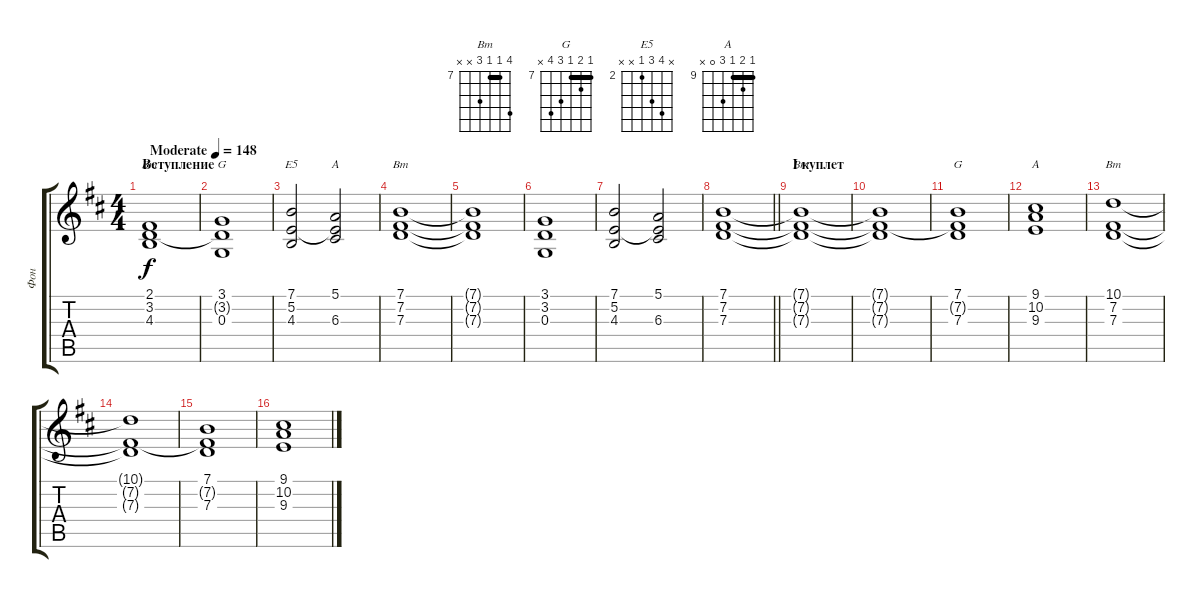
\track ("Фон" "Фон") {instrument pad2warm}
\staff {score tabs}
\tuning (E4 B3 G3 D3 A2 E2) {hide}
\chord ("Bm" 2 3 4 0 2 x)
\chord ("G" 3 3 0 0 2 3) {barre 3}
\chord ("E5" x 5 4 2 x x) {firstfret 2}
\chord ("A" 5 5 6 7 0 x) {firstfret 5 barre 5}
\chord ("Bm" 7 7 7 9 9 7) {firstfret 7 barre 7}
\chord ("Bm" 10 7 7 9 9 7) {firstfret 7 barre 7}
\chord ("G" 7 8 7 9 10 x) {firstfret 7 barre 7}
\chord ("A" 9 10 9 11 0 x) {firstfret 9 barre 9}
\chord ("Bm" 10 7 7 9 x x) {firstfret 7 barre 7}
\ts (4 4)
\section ("" "Вступление")
\tempo (148 "Moderate")
\clef g2
\ks bminor
(2.1 3.2 4.3).1{ch "Bm" dy f instrument pad2warm} |
(3.1 3.2{t} 0.3).1{ch "G"} |
(7.1 5.2 4.3).2{ch "E5"} (5.1 5.2{t} 6.3).2{ch "A"} |
(7.1 7.2 7.3).1{ch "Bm"} |
(7.1{t} 7.2{t} 7.3{t}).1 |
(3.1 3.2 0.3).1 |
(7.1 5.2 4.3).2 (5.1 5.2{t} 6.3).2 |
\barLineRight lightlight
(7.1 7.2 7.3).1 |
\section ("" "I куплет")
(7.1{t} 7.2{t} 7.3{t}).1{ch "Bm"} |
(7.1{t} 7.2{t} 7.3{t}).1 |
(7.1 7.2{t} 7.3).1{ch "G"} |
(9.1 10.2 9.3).1{ch "A"} |
(10.1 7.2 7.3).1{ch "Bm"} |
(10.1{t} 7.2{t} 7.3{t}).1 |
(7.1 7.2{t} 7.3).1 |
(9.1 10.2 9.3).1
